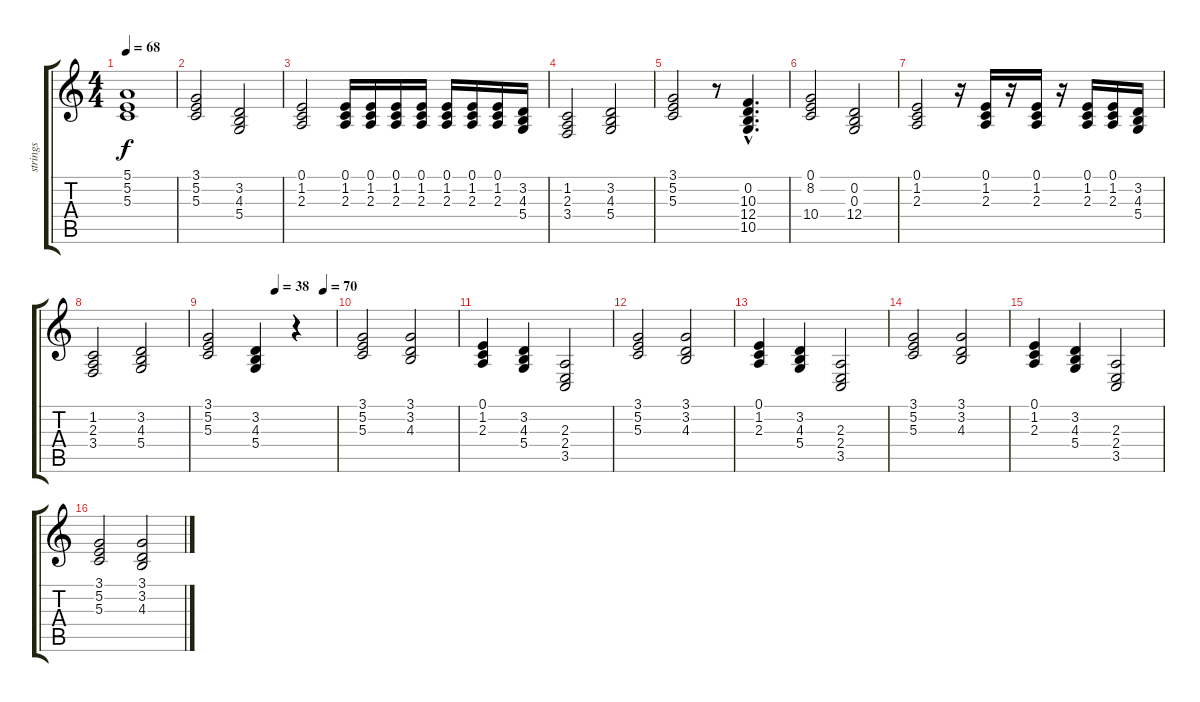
\track ("strings" "strings") {instrument stringensemble1}
\staff {score tabs}
\tuning (E4 B3 G3 D3 A2 E2) {hide}
\ts (4 4)
\tempo 68
\clef g2
\ks c
(5.1 5.2 5.3).1{dy f} |
(3.1 5.2 5.3).2 (3.2 4.3 5.4).2 |
(0.1 1.2 2.3).2 (0.1 1.2 2.3).16 (0.1 1.2 2.3).16 (0.1 1.2 2.3).16 (0.1 1.2 2.3).16 (0.1 1.2 2.3).16 (0.1 1.2 2.3).16 (0.1 1.2 2.3).16 (3.2 4.3 5.4).16 |
(1.2 2.3 3.4).2 (3.2 4.3 5.4).2 |
(3.1 5.2 5.3).2 r.8 (0.2{hac} 10.3{hac} 12.4{hac} 10.5{hac}).4{d} |
(0.1 8.2 10.4).2 (0.2 0.3 12.4).2 |
(0.1 1.2 2.3).2 r.16 (0.1 1.2 2.3).16 r.16 (0.1 1.2 2.3).16 r.16 (0.1 1.2 2.3).16 (0.1 1.2 2.3).16 (3.2 4.3 5.4).16 |
(1.2 2.3 3.4).2 (3.2 4.3 5.4).2 |
\tempo (38 0.53125)
\tempo (70 0.90625)
(3.1 5.2 5.3).2 (3.2 4.3 5.4).4 r.4 |
(3.1 5.2 5.3).2 (3.1 3.2 4.3).2 |
(0.1 1.2 2.3).4 (3.2 4.3 5.4).4 (2.3 2.4 3.5).2 |
(3.1 5.2 5.3).2 (3.1 3.2 4.3).2 |
(0.1 1.2 2.3).4 (3.2 4.3 5.4).4 (2.3 2.4 3.5).2 |
(3.1 5.2 5.3).2 (3.1 3.2 4.3).2 |
(0.1 1.2 2.3).4 (3.2 4.3 5.4).4 (2.3 2.4 3.5).2 |
(3.1 5.2 5.3).2 (3.1 3.2 4.3).2
